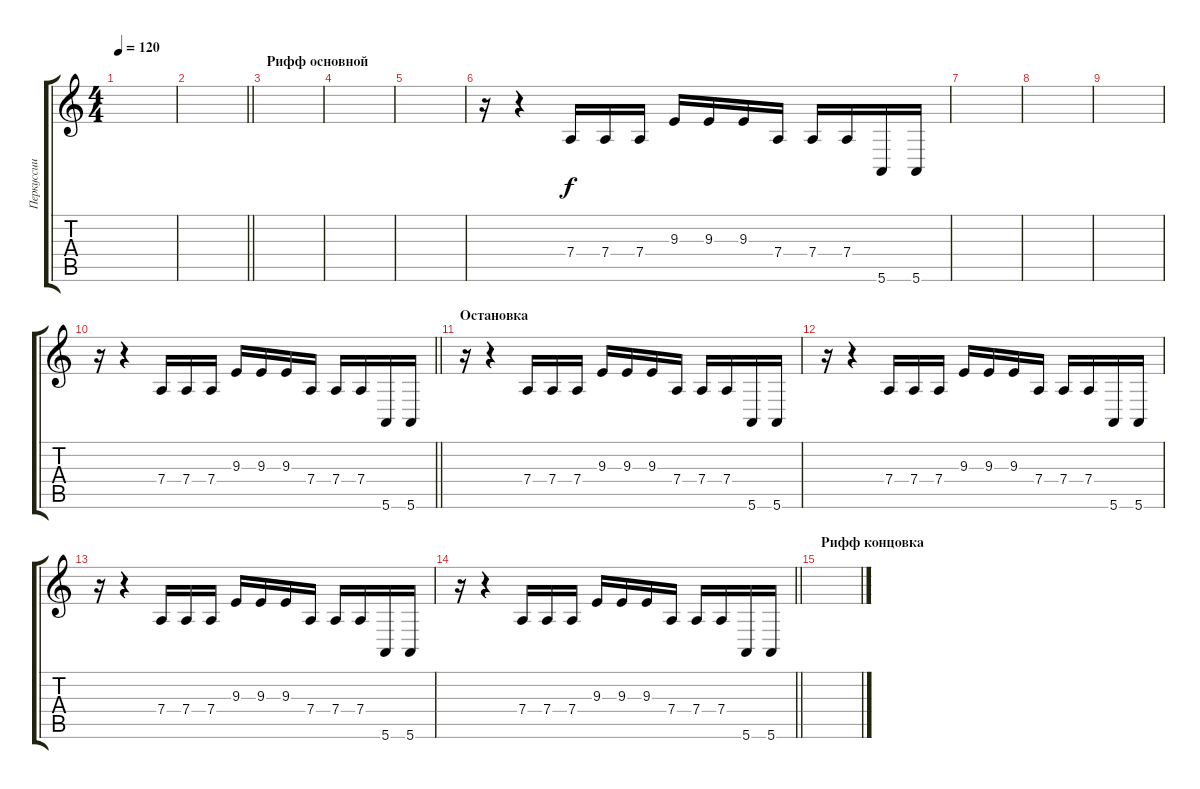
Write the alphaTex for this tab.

\track ("Перкуссии" "Перкуссии") {instrument celesta}
\staff {score tabs}
\tuning (E4 B3 G3 D3 A2 E2) {hide}
\ts (4 4)
\tempo 120
\clef g2
\ks c
|
\barLineRight lightlight
|
\section ("" "Рифф основной")
|
|
|
r.16 r.4 7.4.16 7.4.16 7.4.16 9.3.16 9.3.16 9.3.16 7.4.16 7.4.16 7.4.16 5.6.16 5.6.16 |
|
|
|
\barLineRight lightlight
r.16 r.4 7.4.16 7.4.16 7.4.16 9.3.16 9.3.16 9.3.16 7.4.16 7.4.16 7.4.16 5.6.16 5.6.16 |
\section ("" "Остановка")
r.16 r.4 7.4.16 7.4.16 7.4.16 9.3.16 9.3.16 9.3.16 7.4.16 7.4.16 7.4.16 5.6.16 5.6.16 |
r.16 r.4 7.4.16 7.4.16 7.4.16 9.3.16 9.3.16 9.3.16 7.4.16 7.4.16 7.4.16 5.6.16 5.6.16 |
r.16 r.4 7.4.16 7.4.16 7.4.16 9.3.16 9.3.16 9.3.16 7.4.16 7.4.16 7.4.16 5.6.16 5.6.16 |
\barLineRight lightlight
r.16 r.4 7.4.16 7.4.16 7.4.16 9.3.16 9.3.16 9.3.16 7.4.16 7.4.16 7.4.16 5.6.16 5.6.16 |
\section ("" "Рифф концовка")
